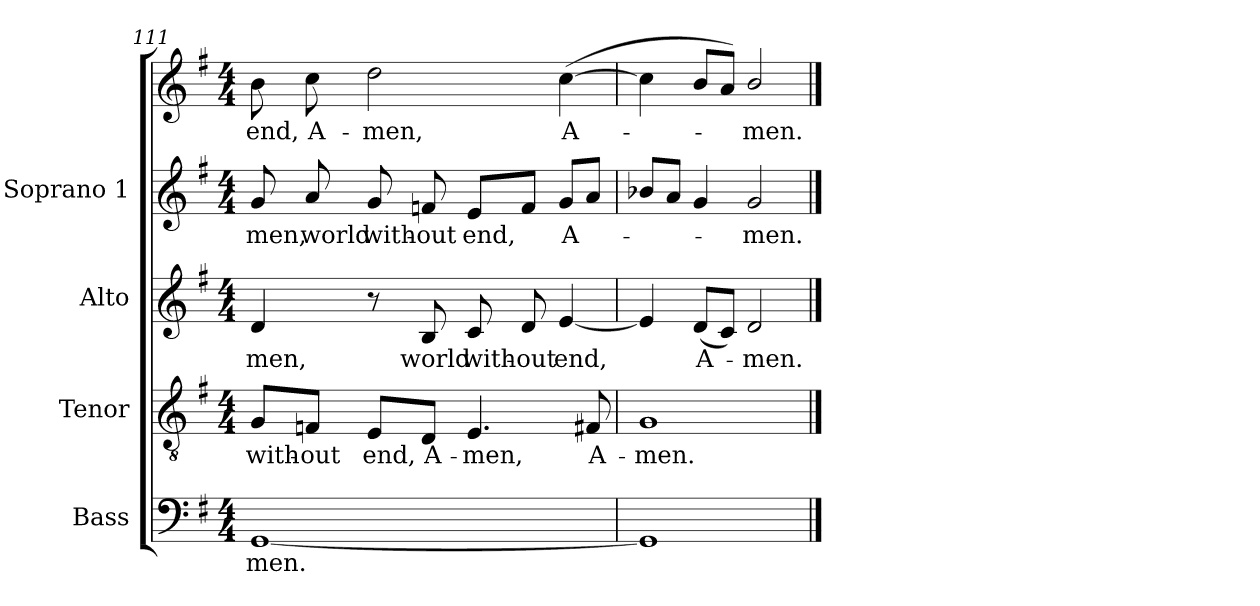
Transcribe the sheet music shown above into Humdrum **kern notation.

**kern	**text	**kern	**text	**kern	**text	**kern	**text	**kern	**text
*part4	*part4	*part3	*part3	*part2	*part2	*part1	*part1	*part1	*part1
*staff5	*staff5	*staff4	*staff4	*staff3	*staff3	*staff2	*staff2	*staff1	*staff1
*I"Bass	*	*I"Tenor	*	*I"Alto	*	*I"Soprano 1	*	*	*
*I'B	*	*I'T	*	*I'A	*	*I'S	*	*	*
*clefF4	*	*clefGv2	*	*clefG2	*	*clefG2	*	*clefG2	*
*k[f#]	*	*k[f#]	*	*k[f#]	*	*k[f#]	*	*k[f#]	*
*G:	*	*G:	*	*G:	*	*G:	*	*G:	*
*M4/4	*	*M4/4	*	*M4/4	*	*M4/4	*	*M4/4	*
=111	=111	=111	=111	=111	=111	=111	=111	=111	=111
!	!LO:LY:b	!	!LO:LY:b	!	!LO:LY:b	!	!LO:LY:b	!	!LO:LY:b
[1GG	men.	8G/L	with-	4d	men,	8g	men,	8b	end,
!	!	!	!LO:LY:b	!	!	!	!LO:LY:b	!	!LO:LY:b
.	.	8Fn/J	-out	.	.	8a	world	8cc	A-
!	!	!	!LO:LY:b	!	!	!	!LO:LY:b	!	!LO:LY:b
.	.	8E/L	end,	8r	.	8g	with-	2dd	-men,
!	!	!	!LO:LY:b	!	!LO:LY:b	!	!LO:LY:b	!	!
.	.	8D/J	A-	8B	world	8fn	-out	.	.
!	!	!	!LO:LY:b	!	!LO:LY:b	!	!LO:LY:b	!	!
.	.	4.E	-men,	8c	with-	8eL	end,	.	.
!	!	!	!	!	!LO:LY:b	!	!	!	!
.	.	.	.	8d	-out	8fJ	.	.	.
!	!	!	!	!	!LO:LY:b	!	!LO:LY:b	!	!LO:LY:b
.	.	.	.	[4e	end,	8gL	A-	(<[4cc	A-
!	!	!	!LO:LY:b	!	!	!	!	!	!
.	.	8F#X	A-	.	.	8aJ	.	.	.
=112	=112	=112	=112	=112	=112	=112	=112	=112	=112
!	!	!	!LO:LY:b	!	!	!	!	!	!
1GG]	.	1G	-men.	4e]	.	8b-XL	.	4cc]	.
.	.	.	.	.	.	8aJ	.	.	.
!	!	!	!	!	!LO:LY:b	!	!	!	!
.	.	.	.	(<8dL	A-	4g	.	8bL	.
.	.	.	.	8cJ)	.	.	.	8aJ)	.
!	!	!	!	!	!LO:LY:b	!	!LO:LY:b	!	!LO:LY:b
.	.	.	.	2d	men.	2g	men.	2b/	men.
==	==	==	==	==	==	==	==	==	==
*-	*-	*-	*-	*-	*-	*-	*-	*-	*-
